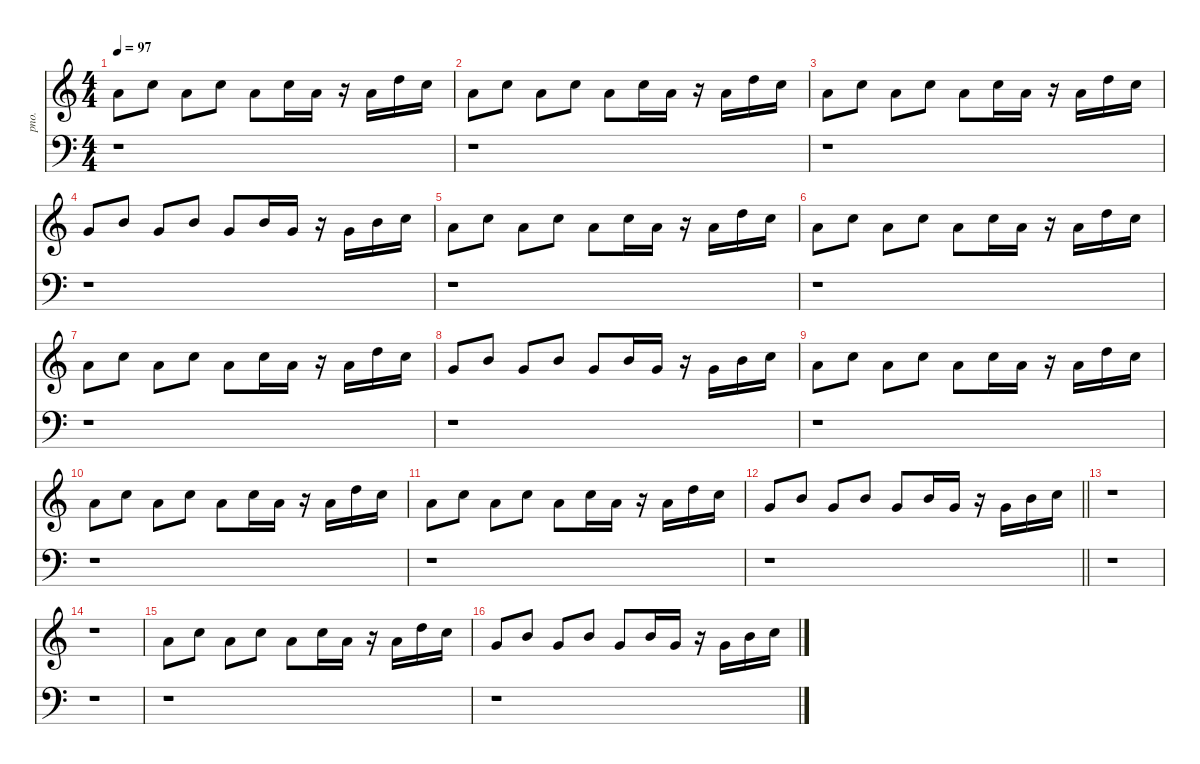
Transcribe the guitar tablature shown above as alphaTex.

\defaultSystemsLayout 4
\hideDynamics
\bracketExtendMode nobrackets
\track ("Acoustic Piano" "pno.") {instrument acousticgrandpiano}
\staff {score}
\tuning (E4 B3 G3 D3 A2 E2)
\ts (4 4)
\tempo 97
\clef g2
\ks c
5.1.8{dy mf beam Down} 8.1.8{beam Down} 5.1.8{beam Down} 8.1.8{beam Down} 5.1.8{beam Down} 8.1.16{beam Down} 5.1.16{beam Down} r.16{beam Down} 5.1.16{beam Down} 10.1.16{beam Down} 8.1.16{beam Down} |
5.1.8{beam Down} 8.1.8{beam Down} 5.1.8{beam Down} 8.1.8{beam Down} 5.1.8{beam Down} 8.1.16{beam Down} 5.1.16{beam Down} r.16{beam Down} 5.1.16{beam Down} 10.1.16{beam Down} 8.1.16{beam Down} |
5.1.8{beam Down} 8.1.8{beam Down} 5.1.8{beam Down} 8.1.8{beam Down} 5.1.8{beam Down} 8.1.16{beam Down} 5.1.16{beam Down} r.16{beam Down} 5.1.16{beam Down} 10.1.16{beam Down} 8.1.16{beam Down} |
3.1.8{beam Up} 7.1.8{beam Up} 3.1.8{beam Up} 7.1.8{beam Up} 8.2.8{beam Up} 7.1.16{beam Up} 3.1.16{beam Up} r.16{beam Down} 3.1.16{beam Up} 7.1.16{beam Up} 8.1.16{beam Up} |
5.1.8{beam Down} 8.1.8{beam Down} 5.1.8{beam Down} 8.1.8{beam Down} 5.1.8{beam Down} 8.1.16{beam Down} 5.1.16{beam Down} r.16{beam Down} 5.1.16{beam Down} 10.1.16{beam Down} 8.1.16{beam Down} |
5.1.8{beam Down} 8.1.8{beam Down} 5.1.8{beam Down} 8.1.8{beam Down} 5.1.8{beam Down} 8.1.16{beam Down} 5.1.16{beam Down} r.16{beam Down} 5.1.16{beam Down} 10.1.16{beam Down} 8.1.16{beam Down} |
5.1.8{beam Down} 8.1.8{beam Down} 5.1.8{beam Down} 8.1.8{beam Down} 5.1.8{beam Down} 8.1.16{beam Down} 5.1.16{beam Down} r.16{beam Down} 5.1.16{beam Down} 10.1.16{beam Down} 8.1.16{beam Down} |
3.1.8{beam Up} 7.1.8{beam Up} 3.1.8{beam Up} 7.1.8{beam Up} 8.2.8{beam Up} 7.1.16{beam Up} 3.1.16{beam Up} r.16{beam Down} 3.1.16{beam Up} 7.1.16{beam Up} 8.1.16{beam Up} |
5.1.8{beam Down} 8.1.8{beam Down} 5.1.8{beam Down} 8.1.8{beam Down} 5.1.8{beam Down} 8.1.16{beam Down} 5.1.16{beam Down} r.16{beam Down} 5.1.16{beam Down} 10.1.16{beam Down} 8.1.16{beam Down} |
5.1.8{beam Down} 8.1.8{beam Down} 5.1.8{beam Down} 8.1.8{beam Down} 5.1.8{beam Down} 8.1.16{beam Down} 5.1.16{beam Down} r.16{beam Down} 5.1.16{beam Down} 10.1.16{beam Down} 8.1.16{beam Down} |
5.1.8{beam Down} 8.1.8{beam Down} 5.1.8{beam Down} 8.1.8{beam Down} 5.1.8{beam Down} 8.1.16{beam Down} 5.1.16{beam Down} r.16{beam Down} 5.1.16{beam Down} 10.1.16{beam Down} 8.1.16{beam Down} |
\barLineRight lightlight
3.1.8{beam Up} 7.1.8{beam Up} 3.1.8{beam Up} 7.1.8{beam Up} 8.2.8{beam Up} 7.1.16{beam Up} 3.1.16{beam Up} r.16{beam Down} 3.1.16{beam Up} 7.1.16{beam Up} 8.1.16{beam Up} |
r.1{beam Down} |
r.1{beam Down} |
5.1.8{beam Down} 8.1.8{beam Down} 5.1.8{beam Down} 8.1.8{beam Down} 5.1.8{beam Down} 8.1.16{beam Down} 5.1.16{beam Down} r.16{beam Down} 5.1.16{beam Down} 10.1.16{beam Down} 8.1.16{beam Down} |
3.1.8{beam Up} 7.1.8{beam Up} 3.1.8{beam Up} 7.1.8{beam Up} 8.2.8{beam Up} 7.1.16{beam Up} 3.1.16{beam Up} r.16{beam Down} 3.1.16{beam Up} 7.1.16{beam Up} 8.1.16{beam Up}
\staff {score}
\tuning (G2 D2 A1 E1 B0)
\clef f4
\ottava regular
\simile none
\ks c
r.1{dy mf beam Down} |
r.1{beam Down} |
r.1{beam Down} |
r.1{beam Down} |
r.1{beam Down} |
r.1{beam Down} |
r.1{beam Down} |
r.1{beam Down} |
r.1{beam Down} |
r.1{beam Down} |
r.1{beam Down} |
\barLineRight lightlight
r.1{beam Down} |
r.1{beam Down} |
r.1{beam Down} |
r.1{beam Down} |
r.1{beam Down}
